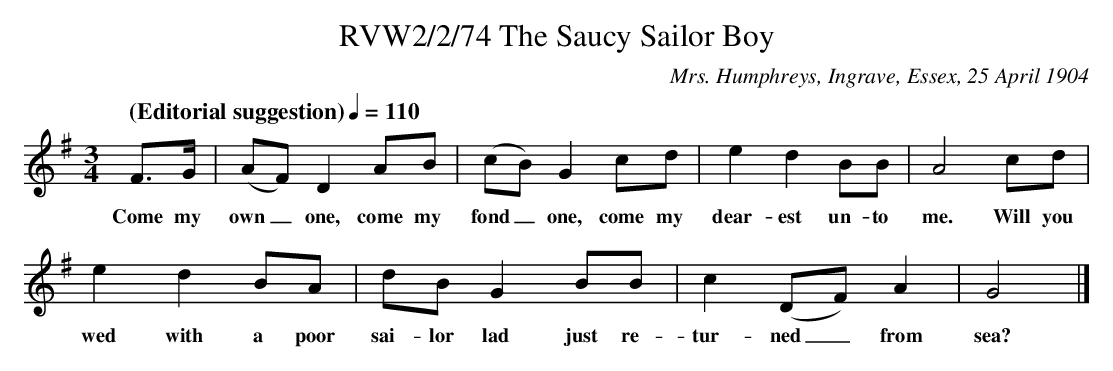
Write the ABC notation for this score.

X:1
T:RVW2/2/74 The Saucy Sailor Boy
C: Mrs. Humphreys, Ingrave, Essex, 25 April 1904
L:1/8
Q: "(Editorial suggestion)" 1/4=110
M:3/4
K:G
F3/2G/2 | (AF) D2 AB | (cB) G2 cd | e2 d2 BB | A4 cd |
w: Come my own_ one, come my fond_ one, come my dear-est un-to me. Will you
e2 d2 BA | dB G2 BB | c2 (DF) A2 | G4 |]
w: wed with a poor sai-lor lad just re-tur-ned_ from sea?
